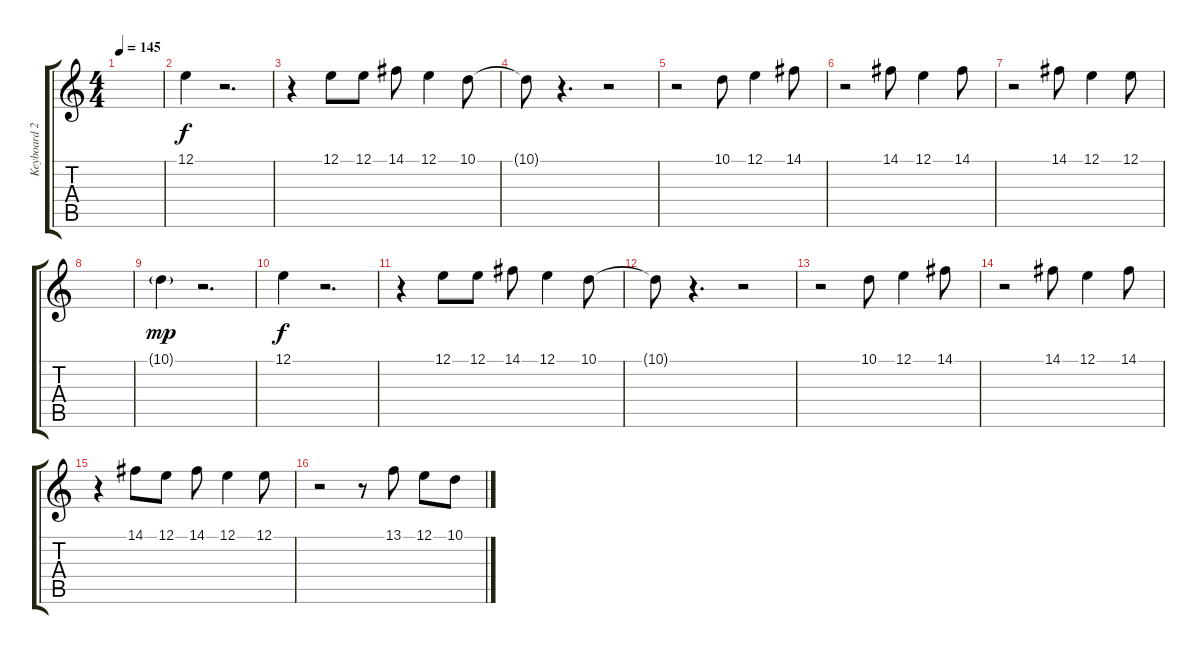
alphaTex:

\track ("Keyboard 2 (Bass + Lead)" "Keyboard 2") {instrument lead8bassandlead}
\staff {score tabs}
\tuning (E4 B3 G3 D3 A2 E2) {hide}
\ts (4 4)
\tempo 145
\clef g2
\ks c
|
12.1.4{volume 10} r.2{d} |
r.4 12.1.8 12.1.8 14.1.8 12.1.4 10.1.8 |
10.1{t}.8 r.4{d} r.2 |
r.2 10.1.8 12.1.4 14.1.8 |
r.2 14.1.8 12.1.4 14.1.8 |
r.2 14.1.8 12.1.4 12.1.8 |
|
10.1{g}.4{dy mp} r.2{d} |
12.1.4{dy f volume 10} r.2{d} |
r.4 12.1.8 12.1.8 14.1.8 12.1.4 10.1.8 |
10.1{t}.8 r.4{d} r.2 |
r.2 10.1.8 12.1.4 14.1.8 |
r.2 14.1.8 12.1.4 14.1.8 |
r.4 14.1.8 12.1.8 14.1.8 12.1.4 12.1.8 |
r.2 r.8 13.1.8 12.1.8 10.1.8
